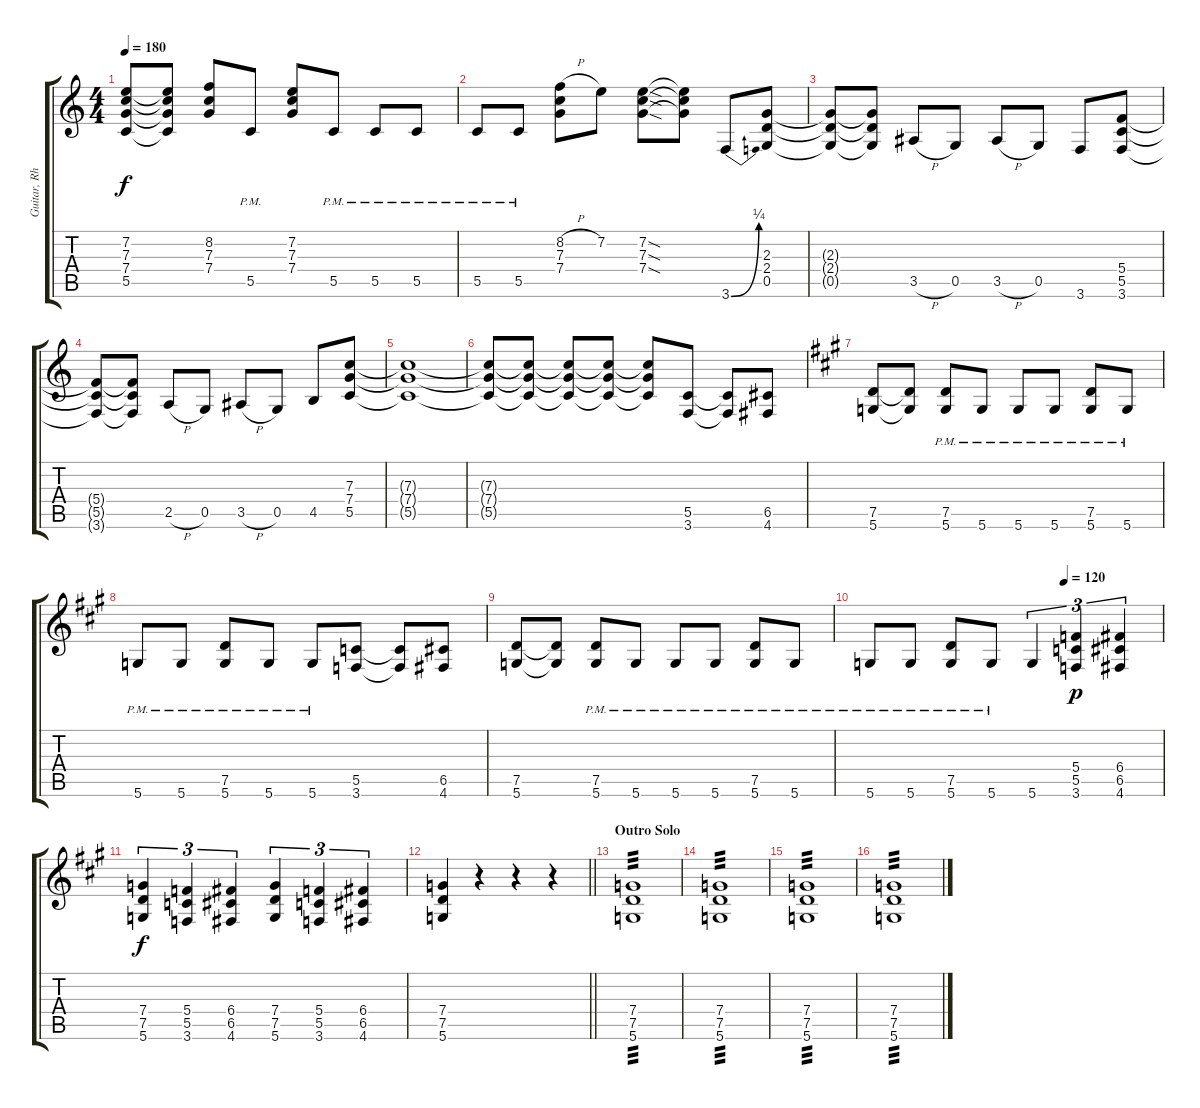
\track ("Guitar, Rhythm 1" "Guitar, Rh") {instrument overdrivenguitar}
\staff {score tabs}
\tuning (D4 A3 F3 C3 G2 D2) {hide}
\ts (4 4)
\tempo 180
\clef g2
\ks c
(7.2{t} 7.3{t} 7.4{t} 5.5{t}).8{dy f} (7.2{t} 7.3{t} 7.4{t} 5.5{t}).8 (8.2 7.3 7.4).8 5.5{pm}.8 (7.2 7.3 7.4).8 5.5{pm}.8 5.5{pm}.8 5.5{pm}.8 |
5.5{pm}.8 5.5{pm}.8 (8.2{h} 7.3 7.4).8 7.2.8 (7.2{sod} 7.3{sod} 7.4{sod}).8 (7.2{t} 7.3{t} 7.4{t}).8 3.6{be (bend 0 0 60 1)}.8 (2.3 2.4 0.5).8 |
(2.3{t} 2.4{t} 0.5{t}).8 (2.3{t} 2.4{t} 0.5{t}).8 3.5{h}.8 0.5.8 3.5{h}.8 0.5.8 3.6.8 (5.4 5.5 3.6).8 |
(5.4{t} 5.5{t} 3.6{t}).8 (5.4{t} 5.5{t} 3.6{t}).8 2.5{h}.8 0.5.8 3.5{h}.8 0.5.8 4.5.8 (7.3 7.4 5.5).8 |
(7.3{t} 7.4{t} 5.5{t}).1 |
(7.3{t} 7.4{t} 5.5{t}).8 (7.3{t} 7.4{t} 5.5{t}).8 (7.3{t} 7.4{t} 5.5{t}).8 (7.3{t} 7.4{t} 5.5{t}).8 (7.3{t} 7.4{t} 5.5{t}).8 (5.5 3.6).8 (5.5{t} 3.6{t}).8 (6.5 4.6).8 |
\ks a
(7.5 5.6).8 (7.5{t} 5.6{t}).8 (7.5{pm} 5.6{pm}).8 5.6{pm}.8 5.6{pm}.8 5.6{pm}.8 (7.5{pm} 5.6{pm}).8 5.6{pm}.8 |
5.6{pm}.8 5.6{pm}.8 (7.5{pm} 5.6{pm}).8 5.6{pm}.8 5.6{pm}.8 (5.5 3.6).8 (5.5{t} 3.6{t}).8 (6.5 4.6).8 |
(7.5 5.6).8 (7.5{t} 5.6{t}).8 (7.5{pm} 5.6{pm}).8 5.6{pm}.8 5.6{pm}.8 5.6{pm}.8 (7.5{pm} 5.6{pm}).8 5.6{pm}.8 |
\tempo (120 0.6666666666666666)
5.6{pm}.8 5.6{pm}.8 (7.5{pm} 5.6{pm}).8 5.6{pm}.8 5.6.4{tu (3 2)} (5.4 5.5 3.6).4{tu (3 2) dy p} (6.4 6.5 4.6).4{tu (3 2)} |
(7.4 7.5 5.6).4{tu (3 2) dy f} (5.4 5.5 3.6).4{tu (3 2)} (6.4 6.5 4.6).4{tu (3 2)} (7.4 7.5 5.6).4{tu (3 2)} (5.4 5.5 3.6).4{tu (3 2)} (6.4 6.5 4.6).4{tu (3 2)} |
\barLineRight lightlight
(7.4 7.5 5.6).4 r.4 r.4 r.4 |
\section ("" "Outro Solo")
(7.4 7.5 5.6).1{tp 3} |
(7.4 7.5 5.6).1{tp 3} |
(7.4 7.5 5.6).1{tp 3} |
(7.4 7.5 5.6).1{tp 3}
